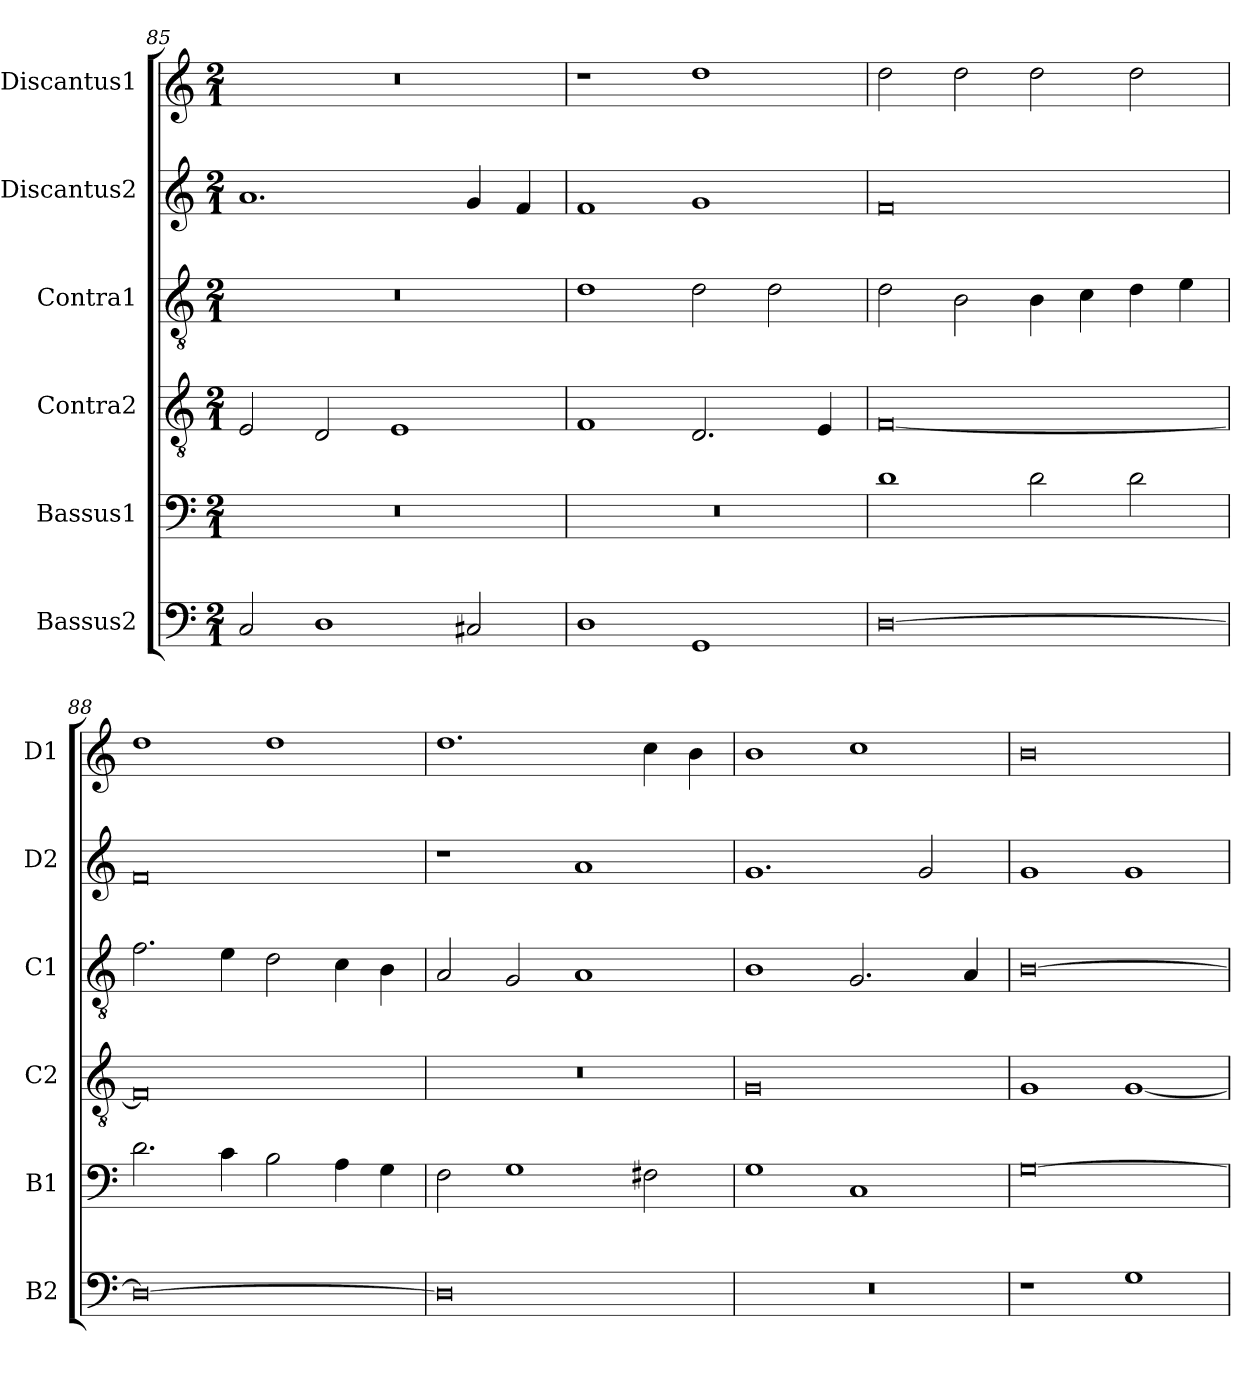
**kern	**kern	**kern	**kern	**kern	**kern
*part6	*part5	*part4	*part3	*part2	*part1
*staff6	*staff5	*staff4	*staff3	*staff2	*staff1
*I"Bassus2	*I"Bassus1	*I"Contra2	*I"Contra1	*I"Discantus2	*I"Discantus1
*I'B2	*I'B1	*I'C2	*I'C1	*I'D2	*I'D1
*clefF4	*clefF4	*clefGv2	*clefGv2	*clefG2	*clefG2
*k[]	*k[]	*k[]	*k[]	*k[]	*k[]
*M2/1	*M2/1	*M2/1	*M2/1	*M2/1	*M2/1
=85	=85	=85	=85	=85	=85
2C/	0r	2E/	0r	1.a	0r
1D	.	2D/	.	.	.
.	.	1E	.	.	.
2C#X/	.	.	.	4g/	.
.	.	.	.	4f/	.
=86	=86	=86	=86	=86	=86
1D	0r	1F	1d	1f	1r
1GG	.	2.D/	2d\	1g	1dd
.	.	.	2d\	.	.
.	.	4E/	.	.	.
=87	=87	=87	=87	=87	=87
[0D	1d	[0F	2d\	0f	2dd\
.	.	.	2B\	.	2dd\
.	2d\	.	4B\	.	2dd\
.	.	.	4c\	.	.
.	2d\	.	4d\	.	2dd\
.	.	.	4e\	.	.
=88	=88	=88	=88	=88	=88
0D_	2.d\	0F]	2.f\	0f	1dd
.	4c\	.	4e\	.	.
.	2B\	.	2d\	.	1dd
.	4A\	.	4c\	.	.
.	4G\	.	4B\	.	.
=89	=89	=89	=89	=89	=89
0D]	2F\	0r	2A/	1r	1.dd
.	1G	.	2G/	.	.
.	.	.	1A	1a	.
.	2F#X\	.	.	.	4cc\
.	.	.	.	.	4b\
=90	=90	=90	=90	=90	=90
0r	1G	0G	1B	1.g	1b
.	1C	.	2.G/	.	1cc
.	.	.	.	2g/	.
.	.	.	4A/	.	.
=91	=91	=91	=91	=91	=91
1r	[0G	1G	[0B	1g	0b
1G	.	[1G	.	1g	.
=	=	=	=	=	=
*-	*-	*-	*-	*-	*-
